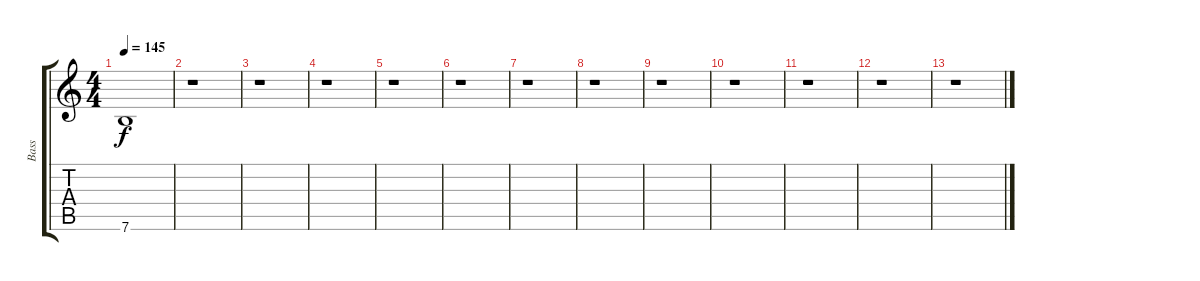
\track ("Bass" "Bass") {instrument electricbassfinger}
\staff {score tabs}
\tuning (Gb4 Db4 A3 E3 B2 E2) {hide}
\ts (4 4)
\tempo 145
\clef g2
\ks c
7.6.1{dy f volume 5} |
r.1 |
r.1 |
r.1 |
r.1 |
r.1 |
r.1 |
r.1 |
r.1 |
r.1 |
r.1 |
r.1 |
r.1
